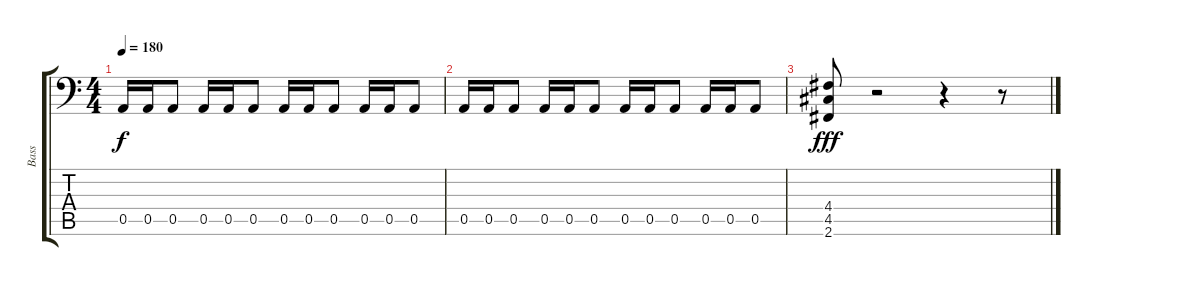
\track ("Bass" "Bass") {instrument electricbassfinger}
\staff {score tabs}
\tuning (E3 B2 G2 D2 A1 E1) {hide}
\ts (4 4)
\tempo 180
\clef f4
\ks c
0.5.16{dy f} 0.5.16 0.5.8 0.5.16 0.5.16 0.5.8 0.5.16 0.5.16 0.5.8 0.5.16 0.5.16 0.5.8 |
0.5.16 0.5.16 0.5.8 0.5.16 0.5.16 0.5.8 0.5.16 0.5.16 0.5.8 0.5.16 0.5.16 0.5.8 |
(4.4 4.5 2.6).8{dy fff} r.2 r.4 r.8
